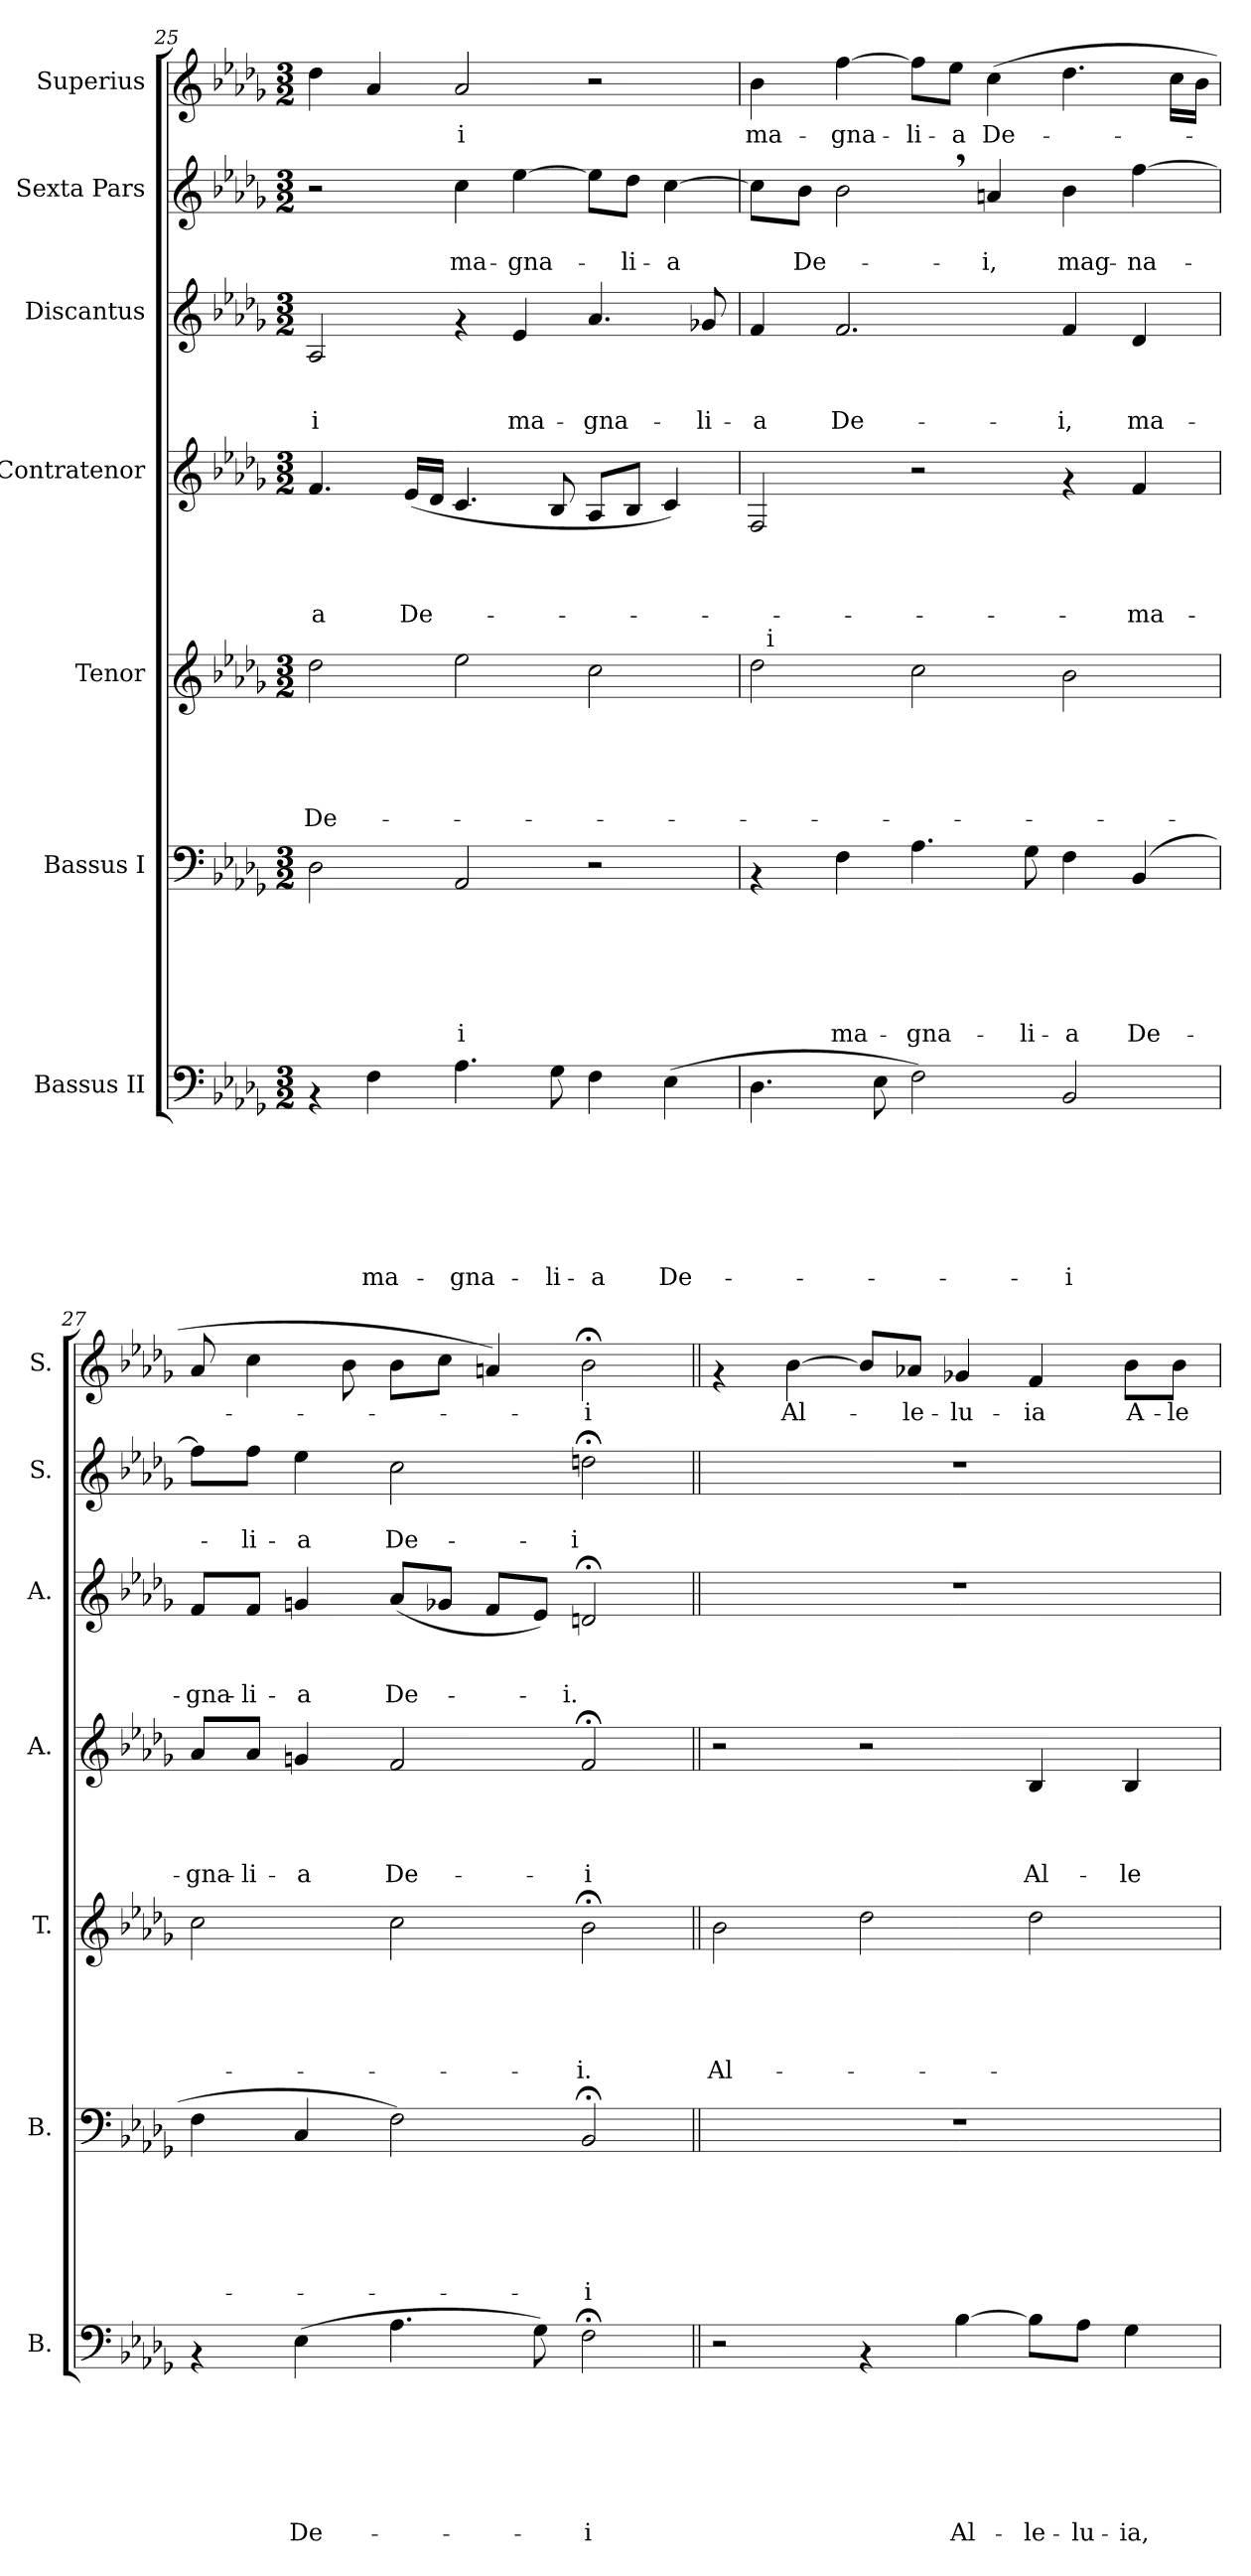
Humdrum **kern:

**kern	**text	**text	**text	**text	**text	**text	**text	**kern	**text	**text	**text	**text	**text	**text	**kern	**text	**text	**text	**text	**text	**kern	**text	**text	**text	**text	**kern	**text	**text	**text	**kern	**text	**text	**kern	**text
*part7	*part7	*part7	*part7	*part7	*part7	*part7	*part7	*part6	*part6	*part6	*part6	*part6	*part6	*part6	*part5	*part5	*part5	*part5	*part5	*part5	*part4	*part4	*part4	*part4	*part4	*part3	*part3	*part3	*part3	*part2	*part2	*part2	*part1	*part1
*staff7	*staff7	*staff7	*staff7	*staff7	*staff7	*staff7	*staff7	*staff6	*staff6	*staff6	*staff6	*staff6	*staff6	*staff6	*staff5	*staff5	*staff5	*staff5	*staff5	*staff5	*staff4	*staff4	*staff4	*staff4	*staff4	*staff3	*staff3	*staff3	*staff3	*staff2	*staff2	*staff2	*staff1	*staff1
*I"Bassus II	*	*	*	*	*	*	*	*I"Bassus I	*	*	*	*	*	*	*I"Tenor	*	*	*	*	*	*I"Contratenor	*	*	*	*	*I"Discantus	*	*	*	*I"Sexta Pars	*	*	*I"Superius	*
*I'B.	*	*	*	*	*	*	*	*I'B.	*	*	*	*	*	*	*I'T.	*	*	*	*	*	*I'A.	*	*	*	*	*I'A.	*	*	*	*I'S.	*	*	*I'S.	*
*clefF4	*	*	*	*	*	*	*	*clefF4	*	*	*	*	*	*	*clefG2	*	*	*	*	*	*clefG2	*	*	*	*	*clefG2	*	*	*	*clefG2	*	*	*clefG2	*
*k[b-e-a-d-g-]	*	*	*	*	*	*	*	*k[b-e-a-d-g-]	*	*	*	*	*	*	*k[b-e-a-d-g-]	*	*	*	*	*	*k[b-e-a-d-g-]	*	*	*	*	*k[b-e-a-d-g-]	*	*	*	*k[b-e-a-d-g-]	*	*	*k[b-e-a-d-g-]	*
*D-:	*	*	*	*	*	*	*	*D-:	*	*	*	*	*	*	*D-:	*	*	*	*	*	*D-:	*	*	*	*	*D-:	*	*	*	*D-:	*	*	*D-:	*
*M3/2	*	*	*	*	*	*	*	*M3/2	*	*	*	*	*	*	*M3/2	*	*	*	*	*	*M3/2	*	*	*	*	*M3/2	*	*	*	*M3/2	*	*	*M3/2	*
=25	=25	=25	=25	=25	=25	=25	=25	=25	=25	=25	=25	=25	=25	=25	=25	=25	=25	=25	=25	=25	=25	=25	=25	=25	=25	=25	=25	=25	=25	=25	=25	=25	=25	=25
!	!	!	!	!	!	!	!	!	!	!	!	!	!	!	!	!	!	!	!	!LO:LY:b	!	!	!	!	!LO:LY:b	!	!	!	!LO:LY:b	!	!	!	!	!
4rAA	.	.	.	.	.	.	.	2D-\	.	.	.	.	.	.	2dd-\	.	.	.	.	De-	4.f/	.	.	.	-a	2A-/	.	.	-i	2r	.	.	4dd-\	.
!	!	!	!	!	!	!	!LO:LY:b	!	!	!	!	!	!	!	!	!	!	!	!	!	!	!	!	!	!	!	!	!	!	!	!	!	!	!
4F\	.	.	.	.	.	.	ma-	.	.	.	.	.	.	.	.	.	.	.	.	.	.	.	.	.	.	.	.	.	.	.	.	.	4a-/	.
!	!	!	!	!	!	!	!	!	!	!	!	!	!	!	!	!	!	!	!	!	!	!	!	!	!LO:LY:b	!	!	!	!	!	!	!	!	!
.	.	.	.	.	.	.	.	.	.	.	.	.	.	.	.	.	.	.	.	.	(<16e-/LL	.	.	.	De-	.	.	.	.	.	.	.	.	.
.	.	.	.	.	.	.	.	.	.	.	.	.	.	.	.	.	.	.	.	.	16d-/JJ	.	.	.	.	.	.	.	.	.	.	.	.	.
!	!	!	!	!	!	!	!LO:LY:b	!	!	!	!	!	!	!LO:LY:b	!	!	!	!	!	!	!	!	!	!	!	!	!	!	!	!	!	!LO:LY:b	!	!LO:LY:b
4.A-\	.	.	.	.	.	.	-gna-	2AA-/	.	.	.	.	.	-i	2ee-\	.	.	.	.	.	4.c/	.	.	.	.	4rf	.	.	.	4cc\	.	ma-	2a-/	-i
!	!	!	!	!	!	!	!	!	!	!	!	!	!	!	!	!	!	!	!	!	!	!	!	!	!	!	!	!	!LO:LY:b	!	!	!LO:LY:b	!	!
.	.	.	.	.	.	.	.	.	.	.	.	.	.	.	.	.	.	.	.	.	.	.	.	.	.	4e-/	.	.	ma-	[>4ee-\	.	-gna-	.	.
!	!	!	!	!	!	!	!LO:LY:b	!	!	!	!	!	!	!	!	!	!	!	!	!	!	!	!	!	!	!	!	!	!	!	!	!	!	!
8G-\	.	.	.	.	.	.	-li-	.	.	.	.	.	.	.	.	.	.	.	.	.	8B-/	.	.	.	.	.	.	.	.	.	.	.	.	.
!	!	!	!	!	!	!	!LO:LY:b	!	!	!	!	!	!	!	!	!	!	!	!	!	!	!	!	!	!	!	!	!	!LO:LY:b	!	!	!	!	!
4F\	.	.	.	.	.	.	-a	2r	.	.	.	.	.	.	2cc\	.	.	.	.	.	8A-/L	.	.	.	.	4.a-/	.	.	-gna-	8ee-\L]	.	.	2r	.
!	!	!	!	!	!	!	!	!	!	!	!	!	!	!	!	!	!	!	!	!	!	!	!	!	!	!	!	!	!	!	!	!LO:LY:b	!	!
.	.	.	.	.	.	.	.	.	.	.	.	.	.	.	.	.	.	.	.	.	8B-/J	.	.	.	.	.	.	.	.	8dd-\J	.	-li-	.	.
!	!	!	!	!	!	!	!LO:LY:b	!	!	!	!	!	!	!	!	!	!	!	!	!	!	!	!	!	!	!	!	!	!	!	!	!LO:LY:b	!	!
(>4E-\	.	.	.	.	.	.	De-	.	.	.	.	.	.	.	.	.	.	.	.	.	4c/)	.	.	.	.	.	.	.	.	[>4cc\	.	-a	.	.
!	!	!	!	!	!	!	!	!	!	!	!	!	!	!	!	!	!	!	!	!	!	!	!	!	!	!	!	!	!LO:LY:b	!	!	!	!	!
.	.	.	.	.	.	.	.	.	.	.	.	.	.	.	.	.	.	.	.	.	.	.	.	.	.	8g-X/	.	.	-li-	.	.	.	.	.
=26	=26	=26	=26	=26	=26	=26	=26	=26	=26	=26	=26	=26	=26	=26	=26	=26	=26	=26	=26	=26	=26	=26	=26	=26	=26	=26	=26	=26	=26	=26	=26	=26	=26	=26
!	!	!	!	!	!	!	!	!	!	!	!	!	!	!	!	!	!	!	!	!	!	!	!	!	!	!	!	!	!LO:LY:b	!	!	!	!	!LO:LY:b
*	*	*	*	*	*	*	*	*	*	*	*	*	*	*	*^	*	*	*	*	*	*	*	*	*	*	*	*	*	*	*	*	*	*	*
4.D-\	.	.	.	.	.	.	.	4rAA	.	.	.	.	.	.	2dd-\	32ryy	.	.	.	.	.	2F/	.	.	.	.	4f/	.	.	-a	8cc\L]	.	.	4b-\	ma-
!	!	!	!	!	!	!	!	!	!	!	!	!	!	!	!	!LO:TX:a:t=i	!	!	!	!	!	!	!	!	!	!	!	!	!	!	!	!	!	!	!
.	.	.	.	.	.	.	.	.	.	.	.	.	.	.	.	1ryy	.	.	.	.	.	.	.	.	.	.	.	.	.	.	.	.	.	.	.
!	!	!	!	!	!	!	!	!	!	!	!	!	!	!	!	!	!	!	!	!	!	!	!	!	!	!	!	!	!	!	!	!	!LO:LY:b	!	!
.	.	.	.	.	.	.	.	.	.	.	.	.	.	.	.	.	.	.	.	.	.	.	.	.	.	.	.	.	.	.	8b-\J	.	De-	.	.
!	!	!	!	!	!	!	!	!	!	!	!	!	!	!LO:LY:b	!	!	!	!	!	!	!	!	!	!	!	!	!	!	!	!LO:LY:b	!	!	!	!	!LO:LY:b
.	.	.	.	.	.	.	.	4F\	.	.	.	.	.	ma-	.	.	.	.	.	.	.	.	.	.	.	.	2.f/	.	.	De-	2b-,>\	.	.	[>4ff\	-gna-
8E-\	.	.	.	.	.	.	.	.	.	.	.	.	.	.	.	.	.	.	.	.	.	.	.	.	.	.	.	.	.	.	.	.	.	.	.
!	!	!	!	!	!	!	!	!	!	!	!	!	!	!LO:LY:b	!	!	!	!	!	!	!	!	!	!	!	!	!	!	!	!	!	!	!	!	!LO:LY:b
2F\)	.	.	.	.	.	.	.	4.A-\	.	.	.	.	.	-gna-	2cc\	.	.	.	.	.	.	2r	.	.	.	.	.	.	.	.	.	.	.	8ff\L]	-li-
!	!	!	!	!	!	!	!	!	!	!	!	!	!	!	!	!	!	!	!	!	!	!	!	!	!	!	!	!	!	!	!	!	!	!	!LO:LY:b
.	.	.	.	.	.	.	.	.	.	.	.	.	.	.	.	.	.	.	.	.	.	.	.	.	.	.	.	.	.	.	.	.	.	8ee-\J	-a
!	!	!	!	!	!	!	!	!	!	!	!	!	!	!	!	!	!	!	!	!	!	!	!	!	!	!	!	!	!	!	!	!	!LO:LY:b	!	!LO:LY:b
.	.	.	.	.	.	.	.	.	.	.	.	.	.	.	.	.	.	.	.	.	.	.	.	.	.	.	.	.	.	.	4an/	.	-i,	(>4cc\	De-
!	!	!	!	!	!	!	!	!	!	!	!	!	!	!LO:LY:b	!	!	!	!	!	!	!	!	!	!	!	!	!	!	!	!	!	!	!	!	!
.	.	.	.	.	.	.	.	8G-\	.	.	.	.	.	-li-	.	.	.	.	.	.	.	.	.	.	.	.	.	.	.	.	.	.	.	.	.
!	!	!	!	!	!	!	!LO:LY:b	!	!	!	!	!	!	!LO:LY:b	!	!	!	!	!	!	!	!	!	!	!	!	!	!	!	!LO:LY:b	!	!	!LO:LY:b	!	!
2BB-/	.	.	.	.	.	.	-i	4F\	.	.	.	.	.	-a	2b-\	.	.	.	.	.	.	4rf	.	.	.	.	4f/	.	.	-i,	4b-\	.	mag-	4.dd-\	.
.	.	.	.	.	.	.	.	.	.	.	.	.	.	.	.	4...ryy	.	.	.	.	.	.	.	.	.	.	.	.	.	.	.	.	.	.	.
!	!	!	!	!	!	!	!	!	!	!	!	!	!	!LO:LY:b	!	!	!	!	!	!	!	!	!	!	!	!LO:LY:b	!	!	!	!LO:LY:b	!	!	!LO:LY:b	!	!
.	.	.	.	.	.	.	.	(<4BB-/	.	.	.	.	.	De-	.	.	.	.	.	.	.	4f/	.	.	.	-ma-	4d-/	.	.	ma-	[>4ff\	.	-na-	.	.
.	.	.	.	.	.	.	.	.	.	.	.	.	.	.	.	.	.	.	.	.	.	.	.	.	.	.	.	.	.	.	.	.	.	16cc\LL	.
.	.	.	.	.	.	.	.	.	.	.	.	.	.	.	.	.	.	.	.	.	.	.	.	.	.	.	.	.	.	.	.	.	.	16b-\JJ	.
=27	=27	=27	=27	=27	=27	=27	=27	=27	=27	=27	=27	=27	=27	=27	=27	=27	=27	=27	=27	=27	=27	=27	=27	=27	=27	=27	=27	=27	=27	=27	=27	=27	=27	=27	=27
!	!	!	!	!	!	!	!	!	!	!	!	!	!	!	!	!	!	!	!	!	!	!	!	!	!	!LO:LY:b	!	!	!	!LO:LY:b	!	!	!	!	!
*	*	*	*	*	*	*	*	*	*	*	*	*	*	*	*v	*v	*	*	*	*	*	*	*	*	*	*	*	*	*	*	*	*	*	*	*
4rAA	.	.	.	.	.	.	.	4F\	.	.	.	.	.	.	2cc\	.	.	.	.	.	8a-/L	.	.	.	-gna-	8f/L	.	.	-gna-	8ff\L]	.	.	8a-/	.
!	!	!	!	!	!	!	!	!	!	!	!	!	!	!	!	!	!	!	!	!	!	!	!	!	!LO:LY:b	!	!	!	!LO:LY:b	!	!	!LO:LY:b	!	!
.	.	.	.	.	.	.	.	.	.	.	.	.	.	.	.	.	.	.	.	.	8a-/J	.	.	.	-li-	8f/J	.	.	-li-	8ff\J	.	-li-	4cc\	.
!	!	!	!	!	!	!	!LO:LY:b	!	!	!	!	!	!	!	!	!	!	!	!	!	!	!	!	!	!LO:LY:b	!	!	!	!LO:LY:b	!	!	!LO:LY:b	!	!
(>4E-\	.	.	.	.	.	.	De-	4C/	.	.	.	.	.	.	.	.	.	.	.	.	4gn/	.	.	.	-a	4gn/	.	.	-a	4ee-\	.	-a	.	.
.	.	.	.	.	.	.	.	.	.	.	.	.	.	.	.	.	.	.	.	.	.	.	.	.	.	.	.	.	.	.	.	.	8b-\	.
!	!	!	!	!	!	!	!	!	!	!	!	!	!	!	!	!	!	!	!	!	!	!	!	!	!LO:LY:b	!	!	!	!LO:LY:b	!	!	!LO:LY:b	!	!
4.A-\	.	.	.	.	.	.	.	2F\)	.	.	.	.	.	.	2cc\	.	.	.	.	.	2f/	.	.	.	De-	(<8a-/L	.	.	De-	2cc\	.	De-	8b-\L	.
.	.	.	.	.	.	.	.	.	.	.	.	.	.	.	.	.	.	.	.	.	.	.	.	.	.	8g-X/J	.	.	.	.	.	.	8cc\J	.
.	.	.	.	.	.	.	.	.	.	.	.	.	.	.	.	.	.	.	.	.	.	.	.	.	.	8f/L	.	.	.	.	.	.	4an/)	.
8G-\)	.	.	.	.	.	.	.	.	.	.	.	.	.	.	.	.	.	.	.	.	.	.	.	.	.	8e-/J)	.	.	.	.	.	.	.	.
!	!	!	!	!	!	!	!LO:LY:b	!	!	!	!	!	!	!LO:LY:b	!	!	!	!	!	!LO:LY:b	!	!	!	!	!LO:LY:b	!	!	!	!LO:LY:b	!	!	!LO:LY:b	!	!LO:LY:b
2F;<\	.	.	.	.	.	.	-i	2BB-;</	.	.	.	.	.	-i	2b-;<\	.	.	.	.	-i.	2f;</	.	.	.	-i	2dn;</	.	.	-i.	2ddn;<\	.	-i	2b-;<\	-i
=28||	=28||	=28||	=28||	=28||	=28||	=28||	=28||	=28||	=28||	=28||	=28||	=28||	=28||	=28||	=28||	=28||	=28||	=28||	=28||	=28||	=28||	=28||	=28||	=28||	=28||	=28||	=28||	=28||	=28||	=28||	=28||	=28||	=28||	=28||
!	!	!	!	!	!	!	!	!	!	!	!	!	!	!	!	!	!	!	!	!LO:LY:b	!	!	!	!	!	!	!	!	!	!	!	!	!	!
2r	.	.	.	.	.	.	.	1.r	.	.	.	.	.	.	2b-\	.	.	.	.	Al-	2r	.	.	.	.	1.r	.	.	.	1.r	.	.	4rf	.
!	!	!	!	!	!	!	!	!	!	!	!	!	!	!	!	!	!	!	!	!	!	!	!	!	!	!	!	!	!	!	!	!	!	!LO:LY:b
.	.	.	.	.	.	.	.	.	.	.	.	.	.	.	.	.	.	.	.	.	.	.	.	.	.	.	.	.	.	.	.	.	[>4b-\	Al-
4rAA	.	.	.	.	.	.	.	.	.	.	.	.	.	.	2dd-\	.	.	.	.	.	2r	.	.	.	.	.	.	.	.	.	.	.	8b-/L]	.
!	!	!	!	!	!	!	!	!	!	!	!	!	!	!	!	!	!	!	!	!	!	!	!	!	!	!	!	!	!	!	!	!	!	!LO:LY:b
.	.	.	.	.	.	.	.	.	.	.	.	.	.	.	.	.	.	.	.	.	.	.	.	.	.	.	.	.	.	.	.	.	8a-X/J	-le-
!	!	!	!	!	!	!	!LO:LY:b	!	!	!	!	!	!	!	!	!	!	!	!	!	!	!	!	!	!	!	!	!	!	!	!	!	!	!LO:LY:b
[>4B-\	.	.	.	.	.	.	Al-	.	.	.	.	.	.	.	.	.	.	.	.	.	.	.	.	.	.	.	.	.	.	.	.	.	4g-X/	-lu-
!	!	!	!	!	!	!	!LO:LY:b	!	!	!	!	!	!	!	!	!	!	!	!	!	!	!	!	!	!LO:LY:b	!	!	!	!	!	!	!	!	!LO:LY:b
8B-\L]	.	.	.	.	.	.	-le-	.	.	.	.	.	.	.	2dd-\	.	.	.	.	.	4B-/	.	.	.	Al-	.	.	.	.	.	.	.	4f/	-ia
!	!	!	!	!	!	!	!LO:LY:b	!	!	!	!	!	!	!	!	!	!	!	!	!	!	!	!	!	!	!	!	!	!	!	!	!	!	!
8A-\J	.	.	.	.	.	.	-lu-	.	.	.	.	.	.	.	.	.	.	.	.	.	.	.	.	.	.	.	.	.	.	.	.	.	.	.
!	!	!	!	!	!	!	!LO:LY:b	!	!	!	!	!	!	!	!	!	!	!	!	!	!	!	!	!	!LO:LY:b	!	!	!	!	!	!	!	!	!LO:LY:b
4G-\	.	.	.	.	.	.	-ia,	.	.	.	.	.	.	.	.	.	.	.	.	.	4B-/	.	.	.	-le-	.	.	.	.	.	.	.	8b-\L	A-
!	!	!	!	!	!	!	!	!	!	!	!	!	!	!	!	!	!	!	!	!	!	!	!	!	!	!	!	!	!	!	!	!	!	!LO:LY:b
.	.	.	.	.	.	.	.	.	.	.	.	.	.	.	.	.	.	.	.	.	.	.	.	.	.	.	.	.	.	.	.	.	8b-\J	-le-
=	=	=	=	=	=	=	=	=	=	=	=	=	=	=	=	=	=	=	=	=	=	=	=	=	=	=	=	=	=	=	=	=	=	=
*-	*-	*-	*-	*-	*-	*-	*-	*-	*-	*-	*-	*-	*-	*-	*-	*-	*-	*-	*-	*-	*-	*-	*-	*-	*-	*-	*-	*-	*-	*-	*-	*-	*-	*-
